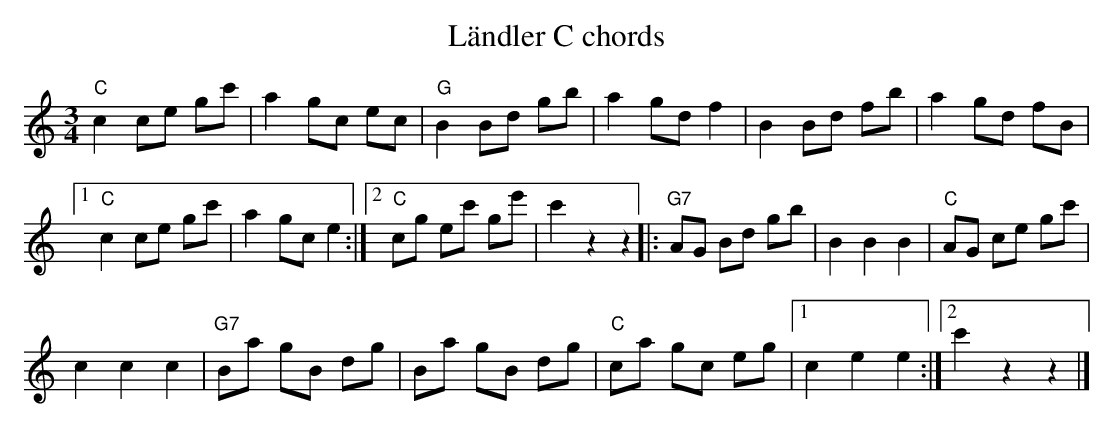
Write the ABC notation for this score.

X:1
T:Ländler C chords
M:3/4
L:1/8
K:C %%MIDI gchordon
"C"c2 ce gc' | a2 gc ec | "G"B2 Bd gb | a2 gd f2 | B2 Bd fb | a2 gd fB |1
"C"c2 ce gc' | a2 gc e2 :|2 "C"cg ec' ge' | c'2 z2z2 |: "G7"AG Bd gb | B2B2B2 | "C"AG ce gc' |
c2c2c2 | "G7"Ba gB dg | Ba gB dg | "C"ca gc eg |1 c2e2e2 :|2 c'2 z2z2 |]
